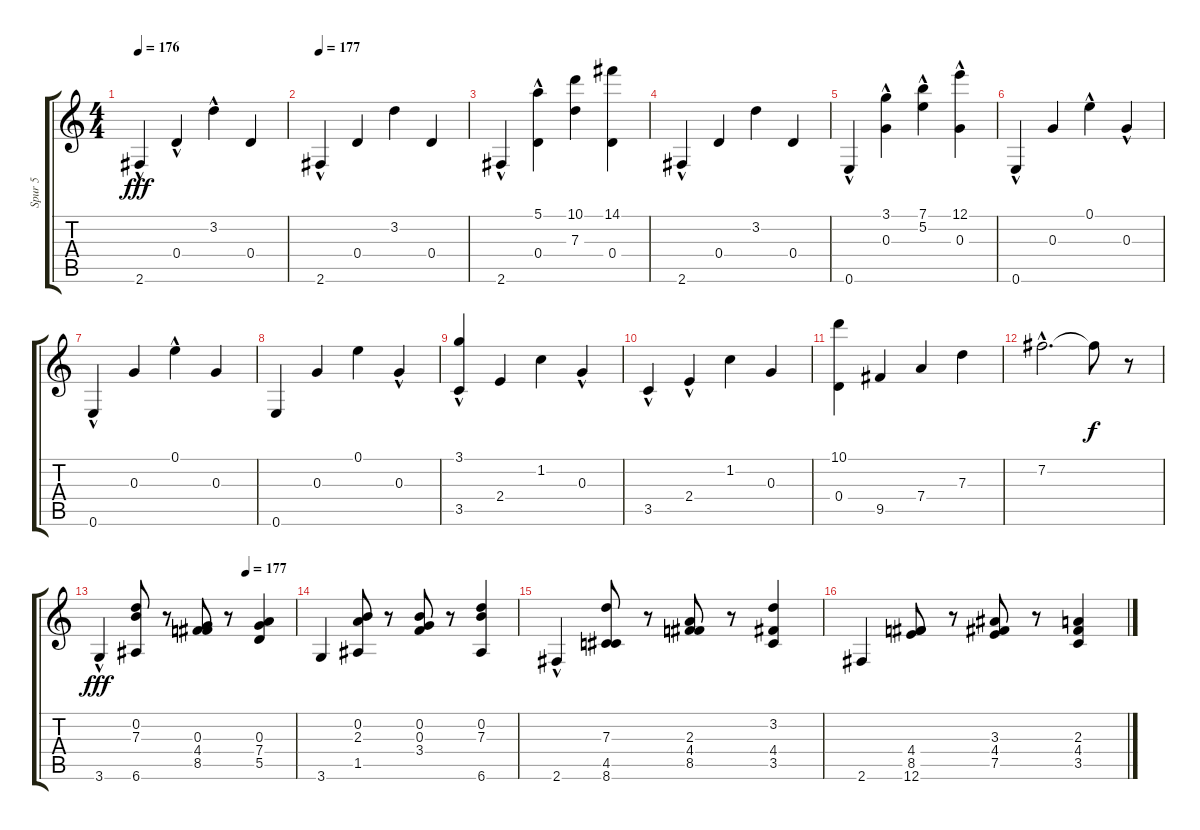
\track ("Spur 5" "Spur 5") {instrument acousticguitarsteel}
\staff {score tabs}
\tuning (E4 B3 G3 D3 A2 E2) {hide}
\ts (4 4)
\tempo 176
\clef g2
\ks c
2.6{hac}.4{dy fff} 0.4{hac}.4 3.2{hac}.4 0.4.4 |
\tempo 177
2.6{hac}.4 0.4.4 3.2.4 0.4.4 |
2.6{hac}.4 (5.1 0.4{hac}).4 (10.1 7.3).4 (14.1 0.4).4 |
2.6{hac}.4 0.4.4 3.2.4 0.4.4 |
0.6{hac}.4 (3.1 0.3{hac}).4 (7.1 5.2{hac}).4 (12.1{hac} 0.3).4 |
0.6{hac}.4 0.3.4 0.1{hac}.4 0.3{hac}.4 |
0.6{hac}.4 0.3.4 0.1{hac}.4 0.3.4 |
0.6.4 0.3.4 0.1.4 0.3{hac}.4 |
(3.1 3.5{hac}).4 2.4.4 1.2.4 0.3{hac}.4 |
3.5{hac}.4 2.4{hac}.4 1.2.4 0.3.4 |
(10.1 0.4).4 9.5.4 7.4.4 7.3.4 |
7.2{hac}.2{d} 7.2{t}.8{dy f} r.8 |
\tempo (177 0.75)
3.6{hac}.4{dy fff} (0.2 7.3 6.6).8 r.8 (0.3 4.4 8.5).8 r.8 (0.3 7.4 5.5).4 |
3.6.4 (0.2 2.3 1.5).8 r.8 (0.2 0.3 3.4).8 r.8 (0.2 7.3 6.6).4 |
2.6{hac}.4 (7.3 4.5 8.6).8 r.8 (2.3 4.4 8.5).8 r.8 (3.2 4.4 3.5).4 |
2.6.4 (4.4 8.5 12.6).8 r.8 (3.3 4.4 7.5).8 r.8 (2.3 4.4 3.5).4
